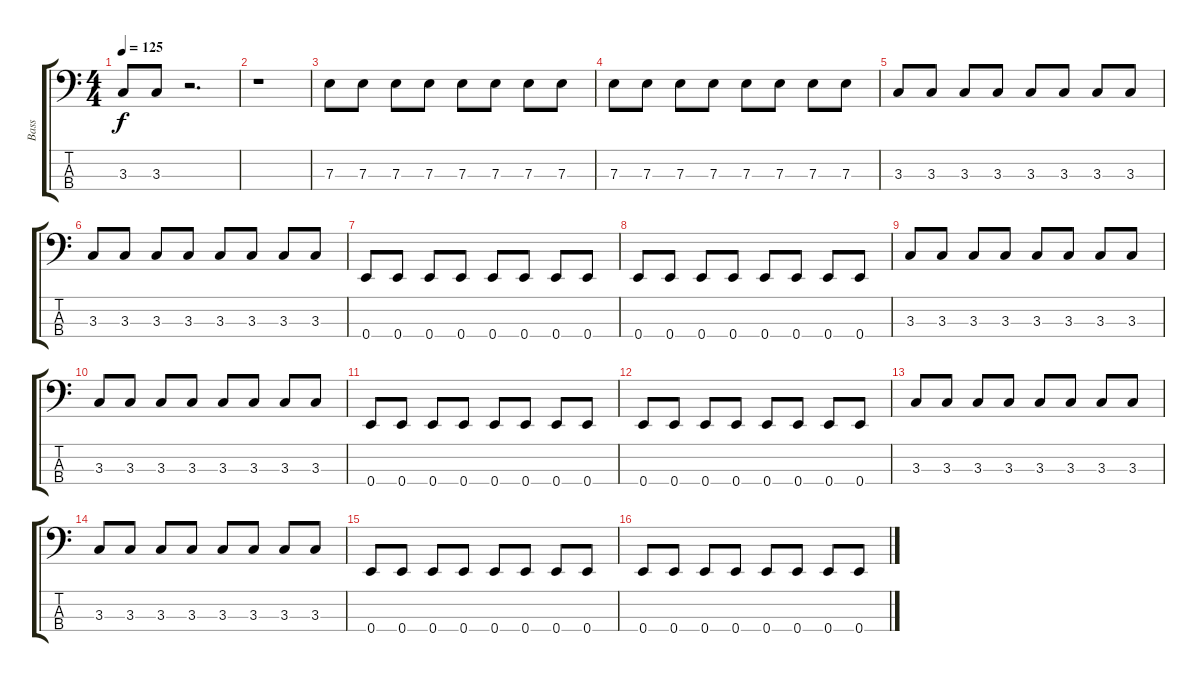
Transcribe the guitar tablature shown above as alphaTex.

\track ("Bass" "Bass") {instrument electricbassfinger}
\staff {score tabs}
\tuning (G2 D2 A1 E1) {hide}
\ts (4 4)
\tempo 125
\clef f4
\ks c
3.3.8{dy f} 3.3.8 r.2{d} |
r.1 |
7.3.8 7.3.8 7.3.8 7.3.8 7.3.8 7.3.8 7.3.8 7.3.8 |
7.3.8 7.3.8 7.3.8 7.3.8 7.3.8 7.3.8 7.3.8 7.3.8 |
3.3.8 3.3.8 3.3.8 3.3.8 3.3.8 3.3.8 3.3.8 3.3.8 |
3.3.8 3.3.8 3.3.8 3.3.8 3.3.8 3.3.8 3.3.8 3.3.8 |
0.4.8 0.4.8 0.4.8 0.4.8 0.4.8 0.4.8 0.4.8 0.4.8 |
0.4.8 0.4.8 0.4.8 0.4.8 0.4.8 0.4.8 0.4.8 0.4.8 |
3.3.8 3.3.8 3.3.8 3.3.8 3.3.8 3.3.8 3.3.8 3.3.8 |
3.3.8 3.3.8 3.3.8 3.3.8 3.3.8 3.3.8 3.3.8 3.3.8 |
0.4.8 0.4.8 0.4.8 0.4.8 0.4.8 0.4.8 0.4.8 0.4.8 |
0.4.8 0.4.8 0.4.8 0.4.8 0.4.8 0.4.8 0.4.8 0.4.8 |
3.3.8 3.3.8 3.3.8 3.3.8 3.3.8 3.3.8 3.3.8 3.3.8 |
3.3.8 3.3.8 3.3.8 3.3.8 3.3.8 3.3.8 3.3.8 3.3.8 |
0.4.8 0.4.8 0.4.8 0.4.8 0.4.8 0.4.8 0.4.8 0.4.8 |
0.4.8 0.4.8 0.4.8 0.4.8 0.4.8 0.4.8 0.4.8 0.4.8
